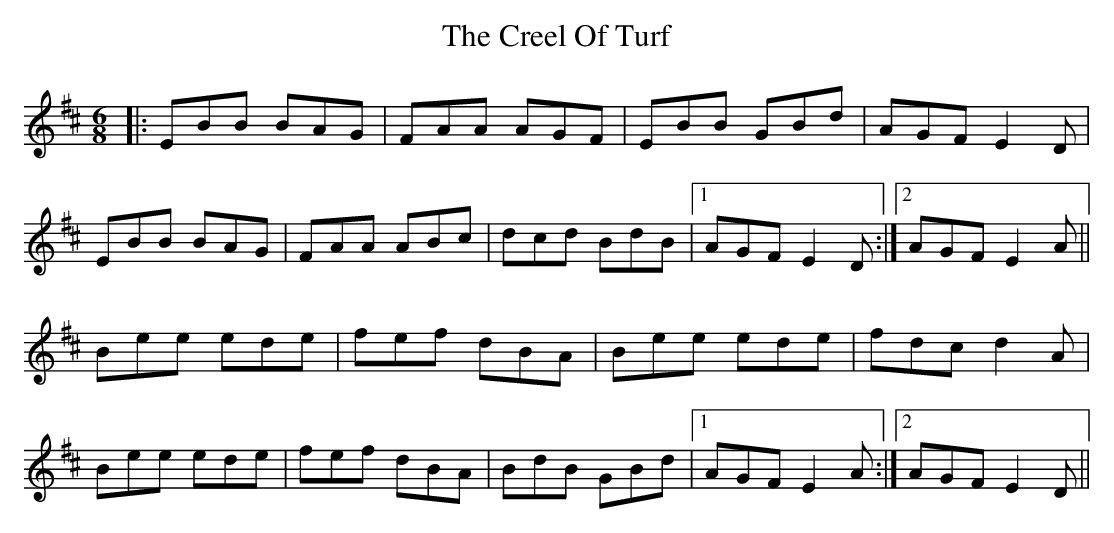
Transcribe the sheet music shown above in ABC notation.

X:1
T: The Creel Of Turf
M: 6/8
L: 1/8
K: Edor
|:EBB BAG|FAA AGF|EBB GBd|AGF E2D|
EBB BAG|FAA ABc|dcd BdB|1 AGF E2D:|2 AGF E2A||
Bee ede|fef dBA|Bee ede|fdc d2A|
Bee ede|fef dBA|BdB GBd|1 AGF E2A:|2 AGF E2D||
